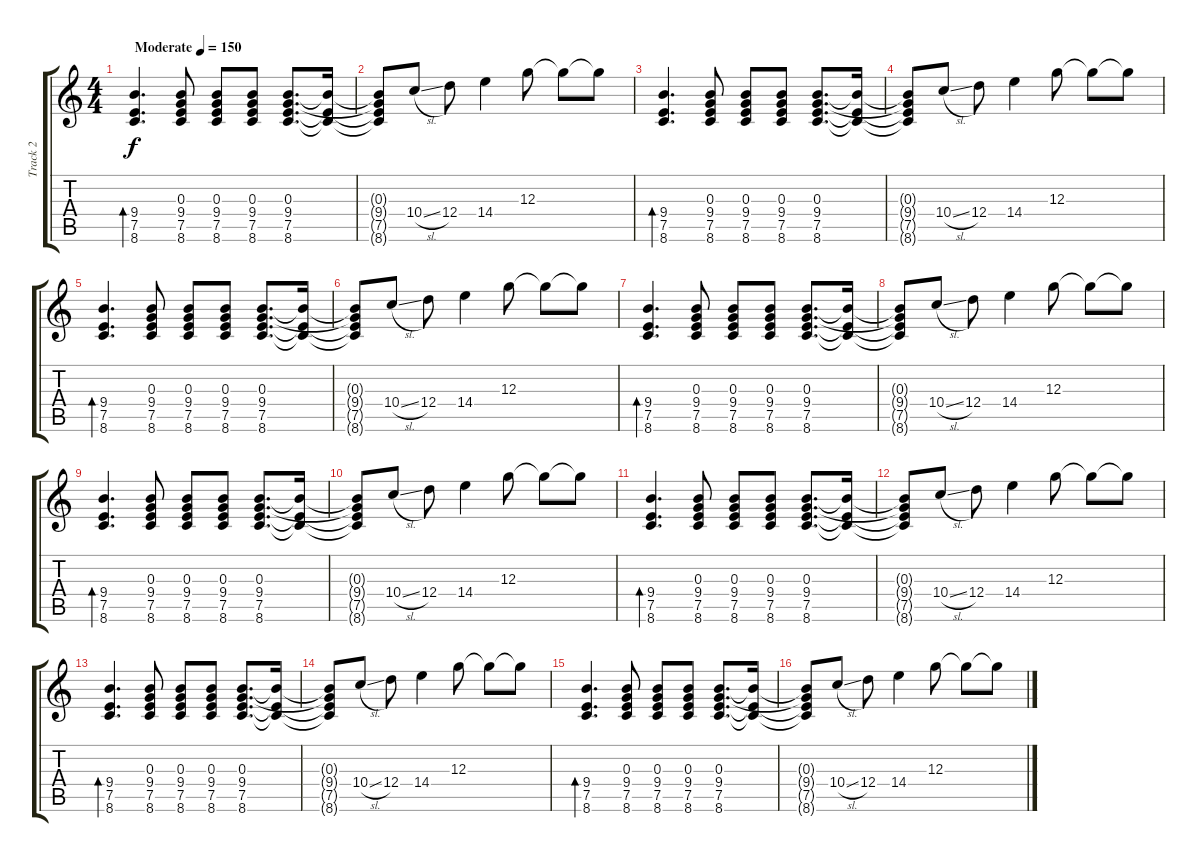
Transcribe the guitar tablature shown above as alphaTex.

\track ("Track 2" "Track 2") {instrument electricguitarclean}
\staff {score tabs}
\tuning (E4 B3 G3 D3 A2 E2) {hide}
\ts (4 4)
\tempo (150 "Moderate")
\clef g2
\ks c
(9.4 7.5 8.6).4{d bd 240 dy f instrument electricguitarclean} (0.3 9.4 7.5 8.6).8 (0.3 9.4 7.5 8.6).8 (0.3 9.4 7.5 8.6).8 (0.3 9.4 7.5 8.6).8{d} (9.4{t} 7.5{t} 8.6{t}).16 |
(0.3{t} 9.4{t} 7.5{t} 8.6{t}).8 10.4{sl}.8 12.4.8 14.4.4 12.3.8 12.3{t}.8 12.3{t}.8 |
(9.4 7.5 8.6).4{d bd 240} (0.3 9.4 7.5 8.6).8 (0.3 9.4 7.5 8.6).8 (0.3 9.4 7.5 8.6).8 (0.3 9.4 7.5 8.6).8{d} (9.4{t} 7.5{t} 8.6{t}).16 |
(0.3{t} 9.4{t} 7.5{t} 8.6{t}).8 10.4{sl}.8 12.4.8 14.4.4 12.3.8 12.3{t}.8 12.3{t}.8 |
(9.4 7.5 8.6).4{d bd 240} (0.3 9.4 7.5 8.6).8 (0.3 9.4 7.5 8.6).8 (0.3 9.4 7.5 8.6).8 (0.3 9.4 7.5 8.6).8{d} (9.4{t} 7.5{t} 8.6{t}).16 |
(0.3{t} 9.4{t} 7.5{t} 8.6{t}).8 10.4{sl}.8 12.4.8 14.4.4 12.3.8 12.3{t}.8 12.3{t}.8 |
(9.4 7.5 8.6).4{d bd 240} (0.3 9.4 7.5 8.6).8 (0.3 9.4 7.5 8.6).8 (0.3 9.4 7.5 8.6).8 (0.3 9.4 7.5 8.6).8{d} (9.4{t} 7.5{t} 8.6{t}).16 |
(0.3{t} 9.4{t} 7.5{t} 8.6{t}).8 10.4{sl}.8 12.4.8 14.4.4 12.3.8 12.3{t}.8 12.3{t}.8 |
(9.4 7.5 8.6).4{d bd 240} (0.3 9.4 7.5 8.6).8 (0.3 9.4 7.5 8.6).8 (0.3 9.4 7.5 8.6).8 (0.3 9.4 7.5 8.6).8{d} (9.4{t} 7.5{t} 8.6{t}).16 |
(0.3{t} 9.4{t} 7.5{t} 8.6{t}).8 10.4{sl}.8 12.4.8 14.4.4 12.3.8 12.3{t}.8 12.3{t}.8 |
(9.4 7.5 8.6).4{d bd 240} (0.3 9.4 7.5 8.6).8 (0.3 9.4 7.5 8.6).8 (0.3 9.4 7.5 8.6).8 (0.3 9.4 7.5 8.6).8{d} (9.4{t} 7.5{t} 8.6{t}).16 |
(0.3{t} 9.4{t} 7.5{t} 8.6{t}).8 10.4{sl}.8 12.4.8 14.4.4 12.3.8 12.3{t}.8 12.3{t}.8 |
(9.4 7.5 8.6).4{d bd 240} (0.3 9.4 7.5 8.6).8 (0.3 9.4 7.5 8.6).8 (0.3 9.4 7.5 8.6).8 (0.3 9.4 7.5 8.6).8{d} (9.4{t} 7.5{t} 8.6{t}).16 |
(0.3{t} 9.4{t} 7.5{t} 8.6{t}).8 10.4{sl}.8 12.4.8 14.4.4 12.3.8 12.3{t}.8 12.3{t}.8 |
(9.4 7.5 8.6).4{d bd 240} (0.3 9.4 7.5 8.6).8 (0.3 9.4 7.5 8.6).8 (0.3 9.4 7.5 8.6).8 (0.3 9.4 7.5 8.6).8{d} (9.4{t} 7.5{t} 8.6{t}).16 |
(0.3{t} 9.4{t} 7.5{t} 8.6{t}).8 10.4{sl}.8 12.4.8 14.4.4 12.3.8 12.3{t}.8 12.3{t}.8
